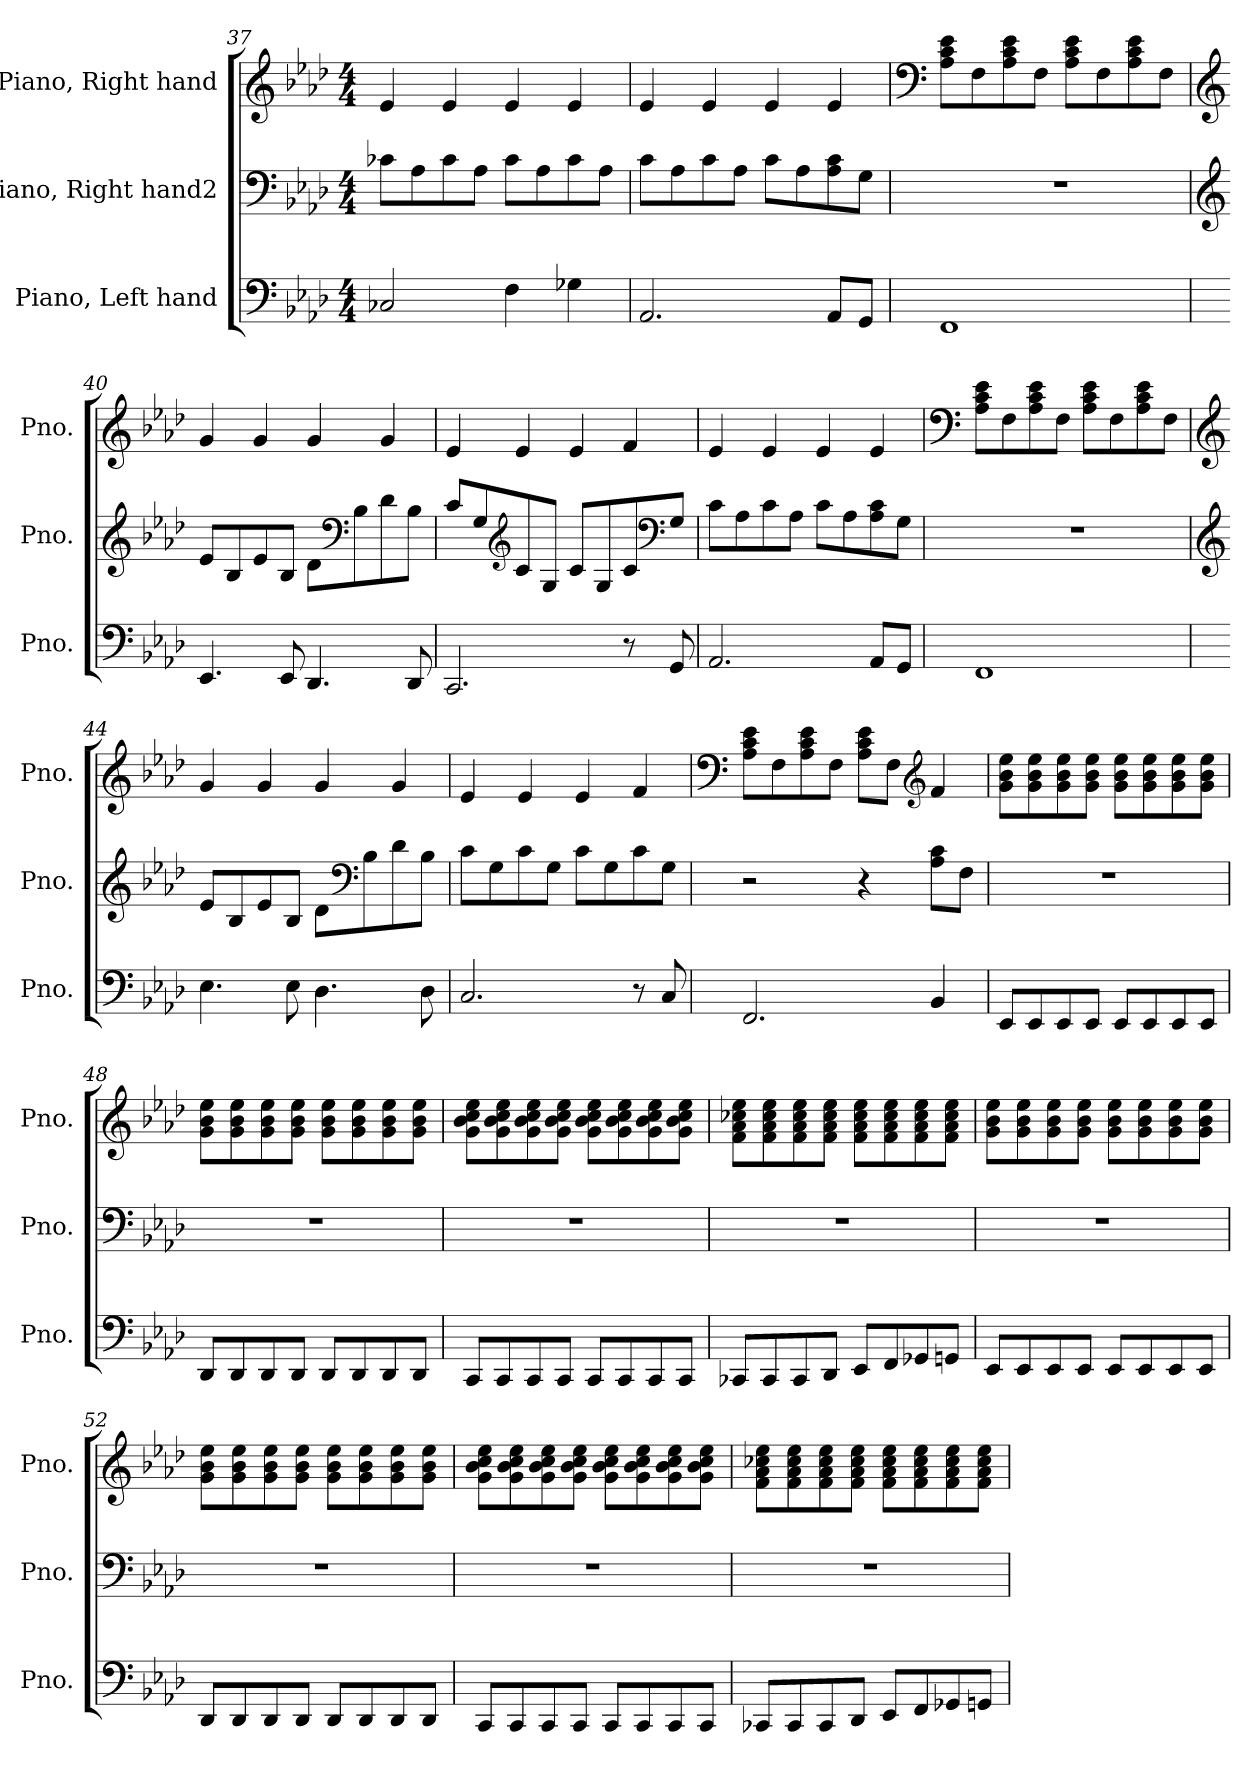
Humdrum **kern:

**kern	**kern	**kern
*part3	*part2	*part1
*staff3	*staff2	*staff1
*I"Piano, Left hand	*I"Piano, Right hand2	*I"Piano, Right hand
*I'Pno.	*I'Pno.	*I'Pno.
*clefF4	*clefF4	*clefG2
*k[b-e-a-d-]	*k[b-e-a-d-]	*k[b-e-a-d-]
*M4/4	*M4/4	*M4/4
=37	=37	=37
2C-X/	8c-X\L	4e-/
.	8A-\	.
.	8c-\	4e-/
.	8A-\J	.
4F\	8c-\L	4e-/
.	8A-\	.
4G-X\	8c-\	4e-/
.	8A-\J	.
=38	=38	=38
2.AA-/	8c\L	4e-/
.	8A-\	.
.	8c\	4e-/
.	8A-\J	.
.	8c\L	4e-/
.	8A-\	.
8AA-/L	8A-\ 8c\	4e-/
8GG/J	8G\J	.
!!LO:LB:g=z
=39	=39	=39
*	*	*clefF4
1FF	1r	8A-\ 8c\ 8e-\L
.	.	8F\
.	.	8A-\ 8c\ 8e-\
.	.	8F\J
.	.	8A-\ 8c\ 8e-\L
.	.	8F\
.	.	8A-\ 8c\ 8e-\
.	.	8F\J
=40	=40	=40
*	*clefG2	*clefG2
4.EE-/	8e-/L	4g/
.	8B-/	.
.	8e-/	4g/
8EE-/	8B-/J	.
4.DD-/	8d-\L	4g/
*	*clefF4	*
.	8B-\	.
.	8d-\	4g/
8DD-/	8B-\J	.
=41	=41	=41
2.CC/	8c/L	4e-/
.	8G/	.
*	*clefG2	*
.	8c/	4e-/
.	8G/J	.
.	8c/L	4e-/
.	8G/	.
8r	8c/	4f/
*	*clefF4	*
8GG/	8G/J	.
!!LO:PB:g=z
=42	=42	=42
2.AA-/	8c\L	4e-/
.	8A-\	.
.	8c\	4e-/
.	8A-\J	.
.	8c\L	4e-/
.	8A-\	.
8AA-/L	8A-\ 8c\	4e-/
8GG/J	8G\J	.
=43	=43	=43
*	*	*clefF4
1FF	1r	8A-\ 8c\ 8e-\L
.	.	8F\
.	.	8A-\ 8c\ 8e-\
.	.	8F\J
.	.	8A-\ 8c\ 8e-\L
.	.	8F\
.	.	8A-\ 8c\ 8e-\
.	.	8F\J
=44	=44	=44
*	*clefG2	*clefG2
4.E-\	8e-/L	4g/
.	8B-/	.
.	8e-/	4g/
8E-\	8B-/J	.
4.D-\	8d-\L	4g/
*	*clefF4	*
.	8B-\	.
.	8d-\	4g/
8D-\	8B-\J	.
=45	=45	=45
2.C/	8c\L	4e-/
.	8G\	.
.	8c\	4e-/
.	8G\J	.
.	8c\L	4e-/
.	8G\	.
8r	8c\	4f/
8C/	8G\J	.
!!LO:LB:g=z
=46	=46	=46
*	*	*clefF4
2.FF/	2r	8A-\ 8c\ 8e-\L
.	.	8F\
.	.	8A-\ 8c\ 8e-\
.	.	8F\J
.	4r	8A-\ 8c\ 8e-\L
.	.	8F\J
*	*	*clefG2
4BB-/	8A-\ 8c\L	4f/
.	8F\J	.
=47	=47	=47
8EE-/L	1r	8g\ 8b-\ 8ee-\L
8EE-/	.	8g\ 8b-\ 8ee-\
8EE-/	.	8g\ 8b-\ 8ee-\
8EE-/J	.	8g\ 8b-\ 8ee-\J
8EE-/L	.	8g\ 8b-\ 8ee-\L
8EE-/	.	8g\ 8b-\ 8ee-\
8EE-/	.	8g\ 8b-\ 8ee-\
8EE-/J	.	8g\ 8b-\ 8ee-\J
=48	=48	=48
8DD-/L	1r	8g\ 8b-\ 8ee-\L
8DD-/	.	8g\ 8b-\ 8ee-\
8DD-/	.	8g\ 8b-\ 8ee-\
8DD-/J	.	8g\ 8b-\ 8ee-\J
8DD-/L	.	8g\ 8b-\ 8ee-\L
8DD-/	.	8g\ 8b-\ 8ee-\
8DD-/	.	8g\ 8b-\ 8ee-\
8DD-/J	.	8g\ 8b-\ 8ee-\J
!!LO:LB:g=z
=49	=49	=49
8CC/L	1r	8g\ 8b-\ 8cc\ 8ee-\L
8CC/	.	8g\ 8b-\ 8cc\ 8ee-\
8CC/	.	8g\ 8b-\ 8cc\ 8ee-\
8CC/J	.	8g\ 8b-\ 8cc\ 8ee-\J
8CC/L	.	8g\ 8b-\ 8cc\ 8ee-\L
8CC/	.	8g\ 8b-\ 8cc\ 8ee-\
8CC/	.	8g\ 8b-\ 8cc\ 8ee-\
8CC/J	.	8g\ 8b-\ 8cc\ 8ee-\J
=50	=50	=50
8CC-X/L	1r	8f\ 8a-\ 8cc-X\ 8ee-\L
8CC-/	.	8f\ 8a-\ 8cc-\ 8ee-\
8CC-/	.	8f\ 8a-\ 8cc-\ 8ee-\
8DD-/J	.	8f\ 8a-\ 8cc-\ 8ee-\J
8EE-/L	.	8f\ 8a-\ 8cc-\ 8ee-\L
8FF/	.	8f\ 8a-\ 8cc-\ 8ee-\
8GG-X/	.	8f\ 8a-\ 8cc-\ 8ee-\
8GGn/J	.	8f\ 8a-\ 8cc-\ 8ee-\J
=51	=51	=51
8EE-/L	1r	8g\ 8b-\ 8ee-\L
8EE-/	.	8g\ 8b-\ 8ee-\
8EE-/	.	8g\ 8b-\ 8ee-\
8EE-/J	.	8g\ 8b-\ 8ee-\J
8EE-/L	.	8g\ 8b-\ 8ee-\L
8EE-/	.	8g\ 8b-\ 8ee-\
8EE-/	.	8g\ 8b-\ 8ee-\
8EE-/J	.	8g\ 8b-\ 8ee-\J
!!LO:LB:g=z
=52	=52	=52
8DD-/L	1r	8g\ 8b-\ 8ee-\L
8DD-/	.	8g\ 8b-\ 8ee-\
8DD-/	.	8g\ 8b-\ 8ee-\
8DD-/J	.	8g\ 8b-\ 8ee-\J
8DD-/L	.	8g\ 8b-\ 8ee-\L
8DD-/	.	8g\ 8b-\ 8ee-\
8DD-/	.	8g\ 8b-\ 8ee-\
8DD-/J	.	8g\ 8b-\ 8ee-\J
=53	=53	=53
8CC/L	1r	8g\ 8b-\ 8cc\ 8ee-\L
8CC/	.	8g\ 8b-\ 8cc\ 8ee-\
8CC/	.	8g\ 8b-\ 8cc\ 8ee-\
8CC/J	.	8g\ 8b-\ 8cc\ 8ee-\J
8CC/L	.	8g\ 8b-\ 8cc\ 8ee-\L
8CC/	.	8g\ 8b-\ 8cc\ 8ee-\
8CC/	.	8g\ 8b-\ 8cc\ 8ee-\
8CC/J	.	8g\ 8b-\ 8cc\ 8ee-\J
=54	=54	=54
8CC-X/L	1r	8f\ 8a-\ 8cc-X\ 8ee-\L
8CC-/	.	8f\ 8a-\ 8cc-\ 8ee-\
8CC-/	.	8f\ 8a-\ 8cc-\ 8ee-\
8DD-/J	.	8f\ 8a-\ 8cc-\ 8ee-\J
8EE-/L	.	8f\ 8a-\ 8cc-\ 8ee-\L
8FF/	.	8f\ 8a-\ 8cc-\ 8ee-\
8GG-X/	.	8f\ 8a-\ 8cc-\ 8ee-\
8GGn/J	.	8f\ 8a-\ 8cc-\ 8ee-\J
=	=	=
*-	*-	*-
